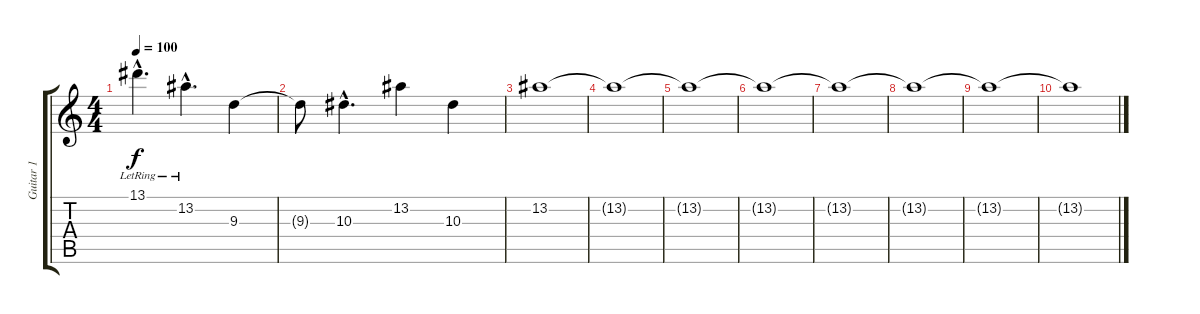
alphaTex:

\track ("Guitar 1" "Guitar 1") {instrument distortionguitar}
\staff {score tabs}
\tuning (D4 A3 F3 C3 G2 C2) {hide}
\ts (4 4)
\tempo 100
\clef g2
\ks c
13.1{hac lr}.4{d dy f} 13.2{hac lr}.4{d} 9.3.4 |
9.3{t}.8 10.3{hac}.4{d} 13.2.4 10.3.4 |
13.2.1{volume 8} |
13.2{t}.1 |
13.2{t}.1 |
13.2{t}.1 |
13.2{t}.1{volume 0} |
13.2{t}.1 |
13.2{t}.1 |
13.2{t}.1
